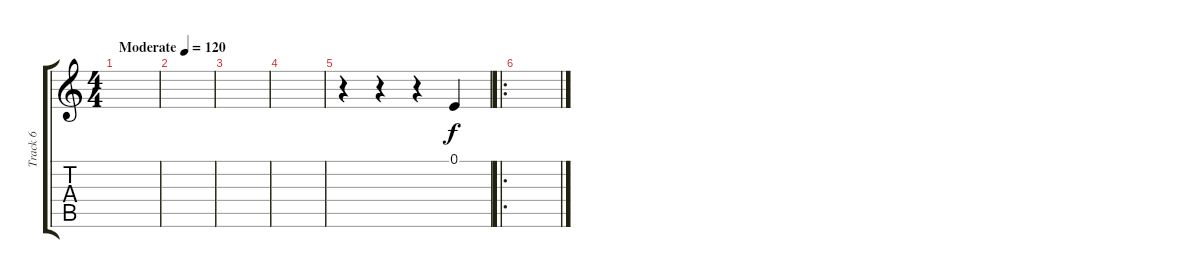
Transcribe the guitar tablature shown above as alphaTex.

\track ("Track 6" "Track 6") {instrument reversecymbal}
\staff {score tabs}
\tuning (E4 B3 G3 D3 A2 E2) {hide}
\ts (4 4)
\tempo (120 "Moderate")
\clef g2
\ks c
|
|
|
|
r.4 r.4 r.4 0.1.4 |
\ro
